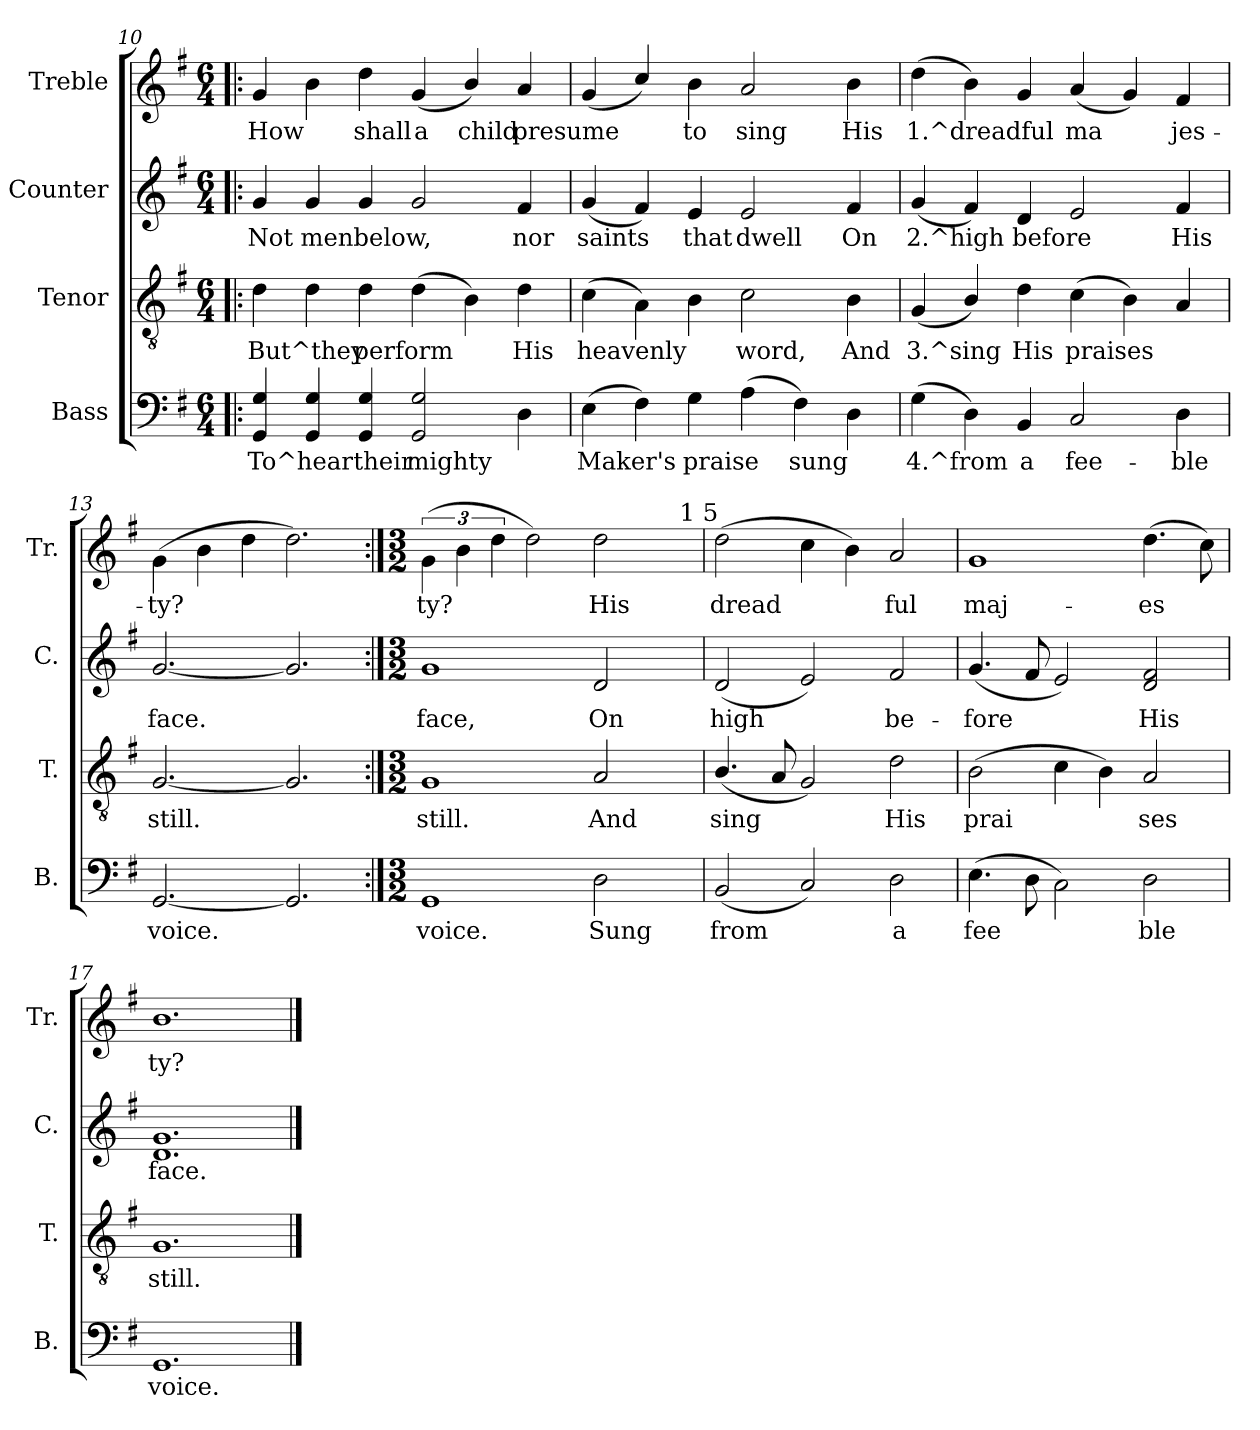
**kern	**text	**kern	**text	**kern	**text	**kern	**text
*part4	*part4	*part3	*part3	*part2	*part2	*part1	*part1
*staff4	*staff4	*staff3	*staff3	*staff2	*staff2	*staff1	*staff1
*I"Bass	*	*I"Tenor	*	*I"Counter	*	*I"Treble	*
*I'B.	*	*I'T.	*	*I'C.	*	*I'Tr.	*
*clefF4	*	*clefGv2	*	*clefG2	*	*clefG2	*
*k[f#]	*	*k[f#]	*	*k[f#]	*	*k[f#]	*
*G:	*	*G:	*	*G:	*	*G:	*
*M6/4	*	*M6/4	*	*M6/4	*	*M6/4	*
=10!|:	=10!|:	=10!|:	=10!|:	=10!|:	=10!|:	=10!|:	=10!|:
!	!LO:LY:b:rj	!	!LO:LY:b:rj	!	!LO:LY:b:rj	!	!LO:LY:b:rj
4G/ 4GG/	To^hear	4d\	But^they	4g/	Not	4g/	How
!	!LO:LY:b:rj	!	!LO:LY:b:rj	!	!LO:LY:b:rj	!	!LO:LY:b:rj
4G/ 4GG/	.	4d\	.	4g/	men	4b\	.
!	!LO:LY:b:rj	!	!LO:LY:b:rj	!	!LO:LY:b:rj	!	!LO:LY:b:rj
4G/ 4GG/	their	4d\	perform	4g/	below,	4dd\	shall
!	!LO:LY:b:rj	!	!LO:LY:b:rj	!	!LO:LY:b:rj	!	!LO:LY:b:rj
2G/ 2GG/	mighty	(>4d\	.	2g/	.	(<4g/	a
!	!	!	!LO:LY:b:rj	!	!	!	!LO:LY:b:rj
.	.	4B\)	.	.	.	4b/)	child
!	!LO:LY:b:rj	!	!LO:LY:b:rj	!	!LO:LY:b:rj	!	!LO:LY:b:rj
4D\	.	4d\	His	4f#/	nor	4a/	presume
=11	=11	=11	=11	=11	=11	=11	=11
!	!LO:LY:b:rj	!	!LO:LY:b:rj	!	!LO:LY:b:rj	!	!LO:LY:b:rj
(>4E\	Maker's	(>4c\	heavenly	(<4g/	saints	(<4g/	.
!	!LO:LY:b:rj	!	!LO:LY:b:rj	!	!LO:LY:b:rj	!	!LO:LY:b:rj
4F#\)	.	4A\)	.	4f#/)	.	4cc/)	.
!	!LO:LY:b:rj	!	!LO:LY:b:rj	!	!LO:LY:b:rj	!	!LO:LY:b:rj
4G\	praise	4B\	.	4e/	that	4b\	to
!	!LO:LY:b:rj	!	!LO:LY:b:rj	!	!LO:LY:b:rj	!	!LO:LY:b:rj
(>4A\	.	2c\	word,	2e/	dwell	2a/	sing
!	!LO:LY:b:rj	!	!	!	!	!	!
4F#\)	sung	.	.	.	.	.	.
!	!LO:LY:b:rj	!	!LO:LY:b:rj	!	!LO:LY:b:rj	!	!LO:LY:b:rj
4D\	.	4B\	And	4f#/	On	4b\	His
!!LO:PB:g=z
=12	=12	=12	=12	=12	=12	=12	=12
!	!LO:LY:b:rj	!	!LO:LY:b:rj	!	!LO:LY:b:rj	!	!LO:LY:b:rj
(>4G\	4.^from	(<4G/	3.^sing	(<4g/	2.^high	(>4dd\	1.^dreadful
!	!LO:LY:b:rj	!	!LO:LY:b:rj	!	!LO:LY:b:rj	!	!LO:LY:b:rj
4D\)	.	4B/)	.	4f#/)	.	4b\)	.
!	!LO:LY:b:rj	!	!LO:LY:b:rj	!	!LO:LY:b:rj	!	!LO:LY:b:rj
4BB/	a	4d\	His	4d/	before	4g/	.
!	!LO:LY:b:rj	!	!LO:LY:b:rj	!	!LO:LY:b:rj	!	!LO:LY:b:rj
2C/	fee-	(>4c\	praises	2e/	.	(<4a/	ma-
!	!	!	!LO:LY:b:rj	!	!	!	!LO:LY:b:rj
.	.	4B\)	.	.	.	4g/)	--
!	!LO:LY:b:rj	!	!LO:LY:b:rj	!	!LO:LY:b:rj	!	!LO:LY:b:rj
4D\	-ble	4A/	.	4f#/	His	4f#/	-jes-
=13	=13	=13	=13	=13	=13	=13	=13
!	!LO:LY:b:rj	!	!LO:LY:b:rj	!	!LO:LY:b:rj	!	!LO:LY:b:rj
[<2.GG/	voice.	[<2.G/	still.	[<2.g/	face.	(>4g\	-ty?-
!	!	!	!	!	!	!	!LO:LY:b:rj
.	.	.	.	.	.	4b\	--
!	!	!	!	!	!	!	!LO:LY:b:rj
.	.	.	.	.	.	4dd\	--
!	!LO:LY:b:rj	!	!LO:LY:b:rj	!	!LO:LY:b:rj	!	!LO:LY:b:rj
2.GG/]	.	2.G/]	.	2.g/]	.	2.dd\)	--
=14:|!	=14:|!	=14:|!	=14:|!	=14:|!	=14:|!	=14:|!	=14:|!
*M3/2	*	*M3/2	*	*M3/2	*	*M3/2	*
!	!	!	!	!	!	!LO:TX:a:B:t=2.	!
!	!LO:LY:b:rj	!	!LO:LY:b:rj	!	!LO:LY:b:rj	!	!LO:LY:b:rj
*	*	*	*	*	*	*^	*
1GG	voice.	1G	still.	1g	face,	(>6g\	1ryy	-ty?
!	!	!	!	!	!	!	!	!LO:LY:b:rj
.	.	.	.	.	.	6b\	.	.
!	!	!	!	!	!	!	!	!LO:LY:b:rj
.	.	.	.	.	.	6dd\	.	.
!	!	!	!	!	!	!	!	!LO:LY:b:rj
.	.	.	.	.	.	2dd\)	.	.
!	!LO:LY:b:rj	!	!LO:LY:b:rj	!	!LO:LY:b:rj	!	!	!LO:LY:b:rj
2D\	Sung	2A/	And	2d/	On	2dd\	4ryy	His
.	.	.	.	.	.	.	8ryy	.
.	.	.	.	.	.	.	32ryy	.
!	!	!	!	!	!	!	!LO:TX:a:t=1 5	!
.	.	.	.	.	.	.	16.ryy	.
=15	=15	=15	=15	=15	=15	=15	=15	=15
!	!LO:LY:b:rj	!	!LO:LY:b:rj	!	!LO:LY:b:rj	!	!	!LO:LY:b:rj
*	*	*	*	*	*	*v	*v	*
(<2BB/	from	(<4.B/	sing	(<2d/	high	(>2dd\	dread-
!	!	!	!LO:LY:b:rj	!	!	!	!
.	.	8A/	.	.	.	.	.
!	!LO:LY:b:rj	!	!LO:LY:b:rj	!	!LO:LY:b:rj	!	!LO:LY:b:rj
2C/)	.	2G/)	.	2e/)	.	4cc\	--
!	!	!	!	!	!	!	!LO:LY:b:rj
.	.	.	.	.	.	4b\)	--
!	!LO:LY:b:rj	!	!LO:LY:b:rj	!	!LO:LY:b:rj	!	!LO:LY:b:rj
2D\	a	2d\	His	2f#/	be-	2a/	-ful
=16	=16	=16	=16	=16	=16	=16	=16
!	!LO:LY:b:rj	!	!LO:LY:b:rj	!	!LO:LY:b:rj	!	!LO:LY:b:rj
(>4.E\	fee-	(>2B\	prai-	(<4.g/	-fore	1g	maj-
!	!LO:LY:b:rj	!	!	!	!LO:LY:b:rj	!	!
8D\	--	.	.	8f#/	.	.	.
!	!LO:LY:b:rj	!	!LO:LY:b:rj	!	!LO:LY:b:rj	!	!
2C\)	--	4c\	--	2e/)	.	.	.
!	!	!	!LO:LY:b:rj	!	!	!	!
.	.	4B\)	--	.	.	.	.
!	!LO:LY:b:rj	!	!LO:LY:b:rj	!	!LO:LY:b:rj	!	!LO:LY:b:rj
2D\	-ble	2A/	-ses	2f#/ 2d/	His	(>4.dd\	-es-
!	!	!	!	!	!	!	!LO:LY:b:rj
.	.	.	.	.	.	8cc\)	-
=17	=17	=17	=17	=17	=17	=17	=17
!	!LO:LY:b:rj	!	!LO:LY:b:rj	!	!LO:LY:b:rj	!	!LO:LY:b:rj
1.GG	voice.	1.G	still.	1.g 1.d	face.	1.b	ty?
==	==	==	==	==	==	==	==
*-	*-	*-	*-	*-	*-	*-	*-
